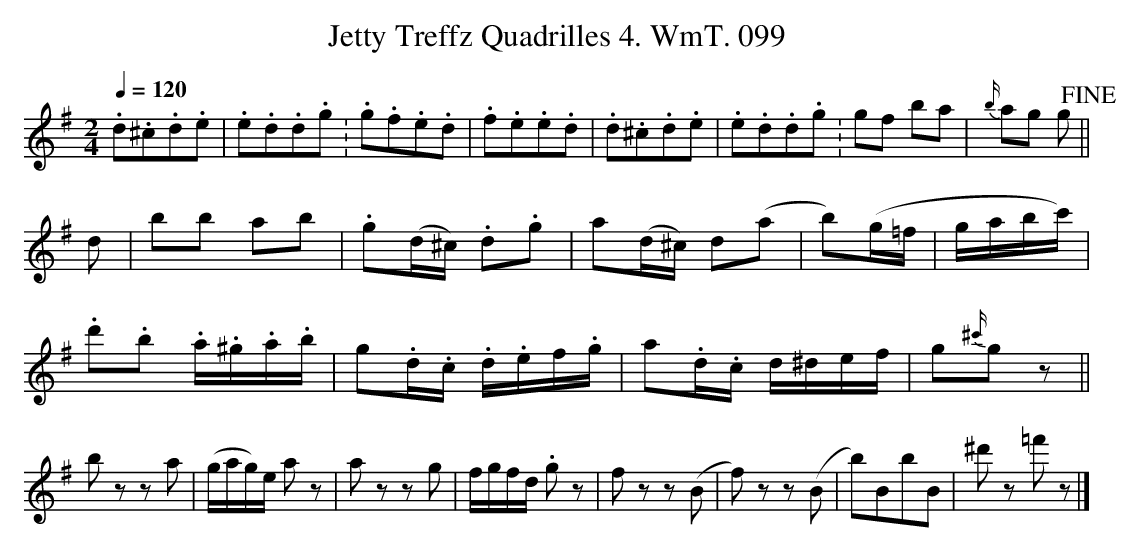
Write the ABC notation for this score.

X:1
T:Jetty Treffz Quadrilles 4. WmT. 099
M:2/4
L:1/8
Q:1/4=120
K:G
.d.^c.d.e|.e.d.d.g.|.g.f.e.d|.f.e.e.d|.d.^c.d.e|.e.d.d.g.|gf ba|{b/}ag g!fine!||
d|bb ab|.g(d/^c/) .d.g|a(d/^c/) d(a|b)(g/=f/| g/a/b/c'/)|
.d'.b .a/.^g/.a/.b/|g.d/.c/ .d/.e/,f/.g/|a.d/.c/ d/^d/e/f/|g{^c'/}g z||
b z z a|(g/a/g/)e/ a z |azz g|f/g/f/d/ .gz|f zz(B|f) zz(B|b)BbB|^d' z =f'z|]
